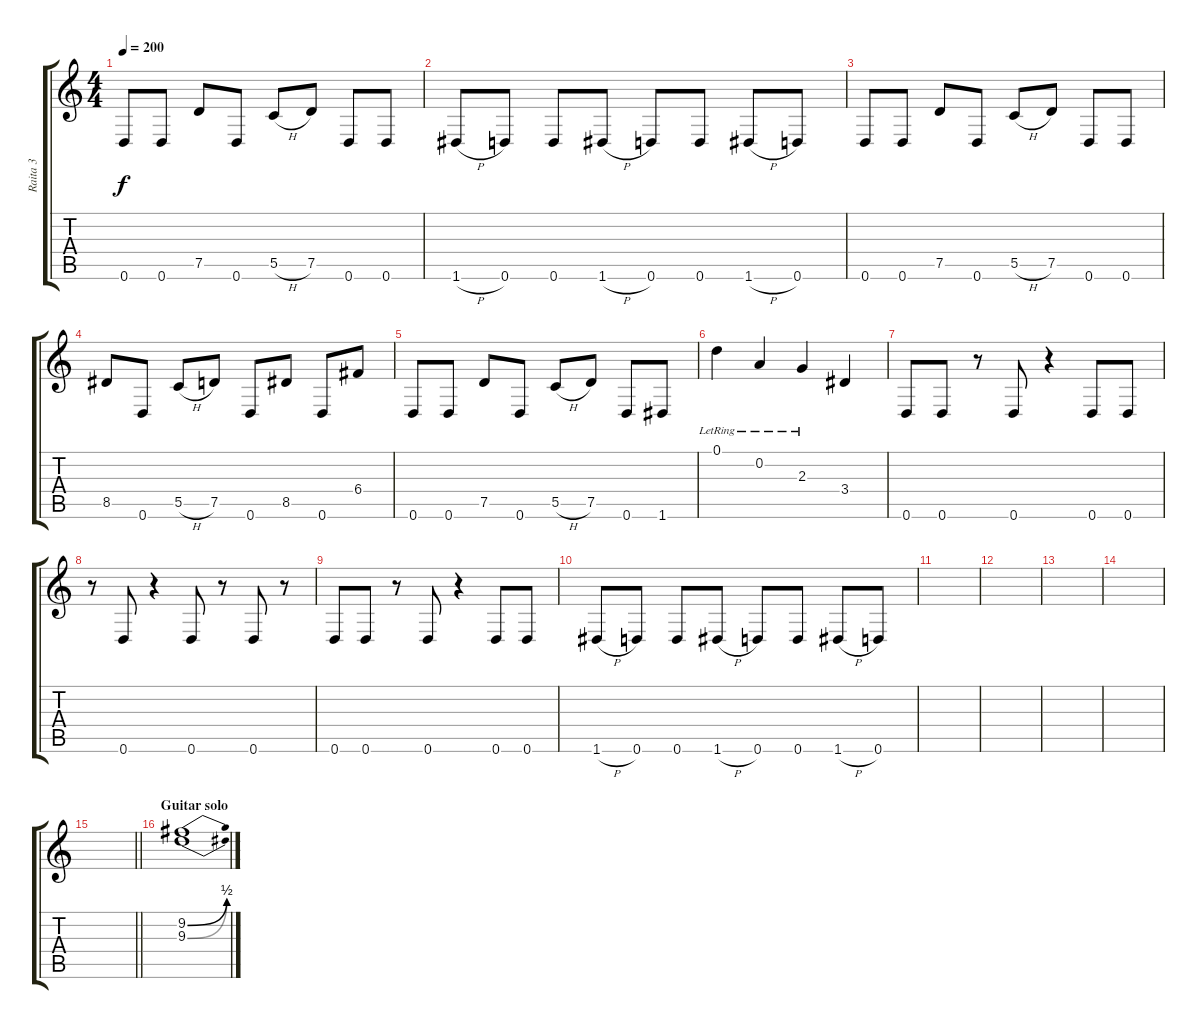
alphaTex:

\track ("Raita 3" "Raita 3") {instrument distortionguitar}
\staff {score tabs}
\tuning (D4 A3 F3 C3 G2 D2) {hide}
\ts (4 4)
\tempo 200
\clef g2
\ks c
0.6.8{dy f} 0.6.8 7.5.8 0.6.8 5.5{h}.8 7.5.8 0.6.8 0.6.8 |
1.6{h}.8 0.6.8 0.6.8 1.6{h}.8 0.6.8 0.6.8 1.6{h}.8 0.6.8 |
0.6.8 0.6.8 7.5.8 0.6.8 5.5{h}.8 7.5.8 0.6.8 0.6.8 |
8.5.8 0.6.8 5.5{h}.8 7.5.8 0.6.8 8.5.8 0.6.8 6.4.8 |
0.6.8 0.6.8 7.5.8 0.6.8 5.5{h}.8 7.5.8 0.6.8 1.6.8 |
0.1{lr}.4 0.2{lr}.4 2.3{lr}.4 3.4.4 |
0.6.8 0.6.8 r.8 0.6.8 r.4 0.6.8 0.6.8 |
r.8 0.6.8 r.4 0.6.8 r.8 0.6.8 r.8 |
0.6.8 0.6.8 r.8 0.6.8 r.4 0.6.8 0.6.8 |
1.6{h}.8 0.6.8 0.6.8 1.6{h}.8 0.6.8 0.6.8 1.6{h}.8 0.6.8 |
|
|
|
|
\barLineRight lightlight
|
\section ("" "Guitar solo")
(9.2{be (bend 0 0 60 2)} 9.3{be (bend 0 0 60 2)}).1
